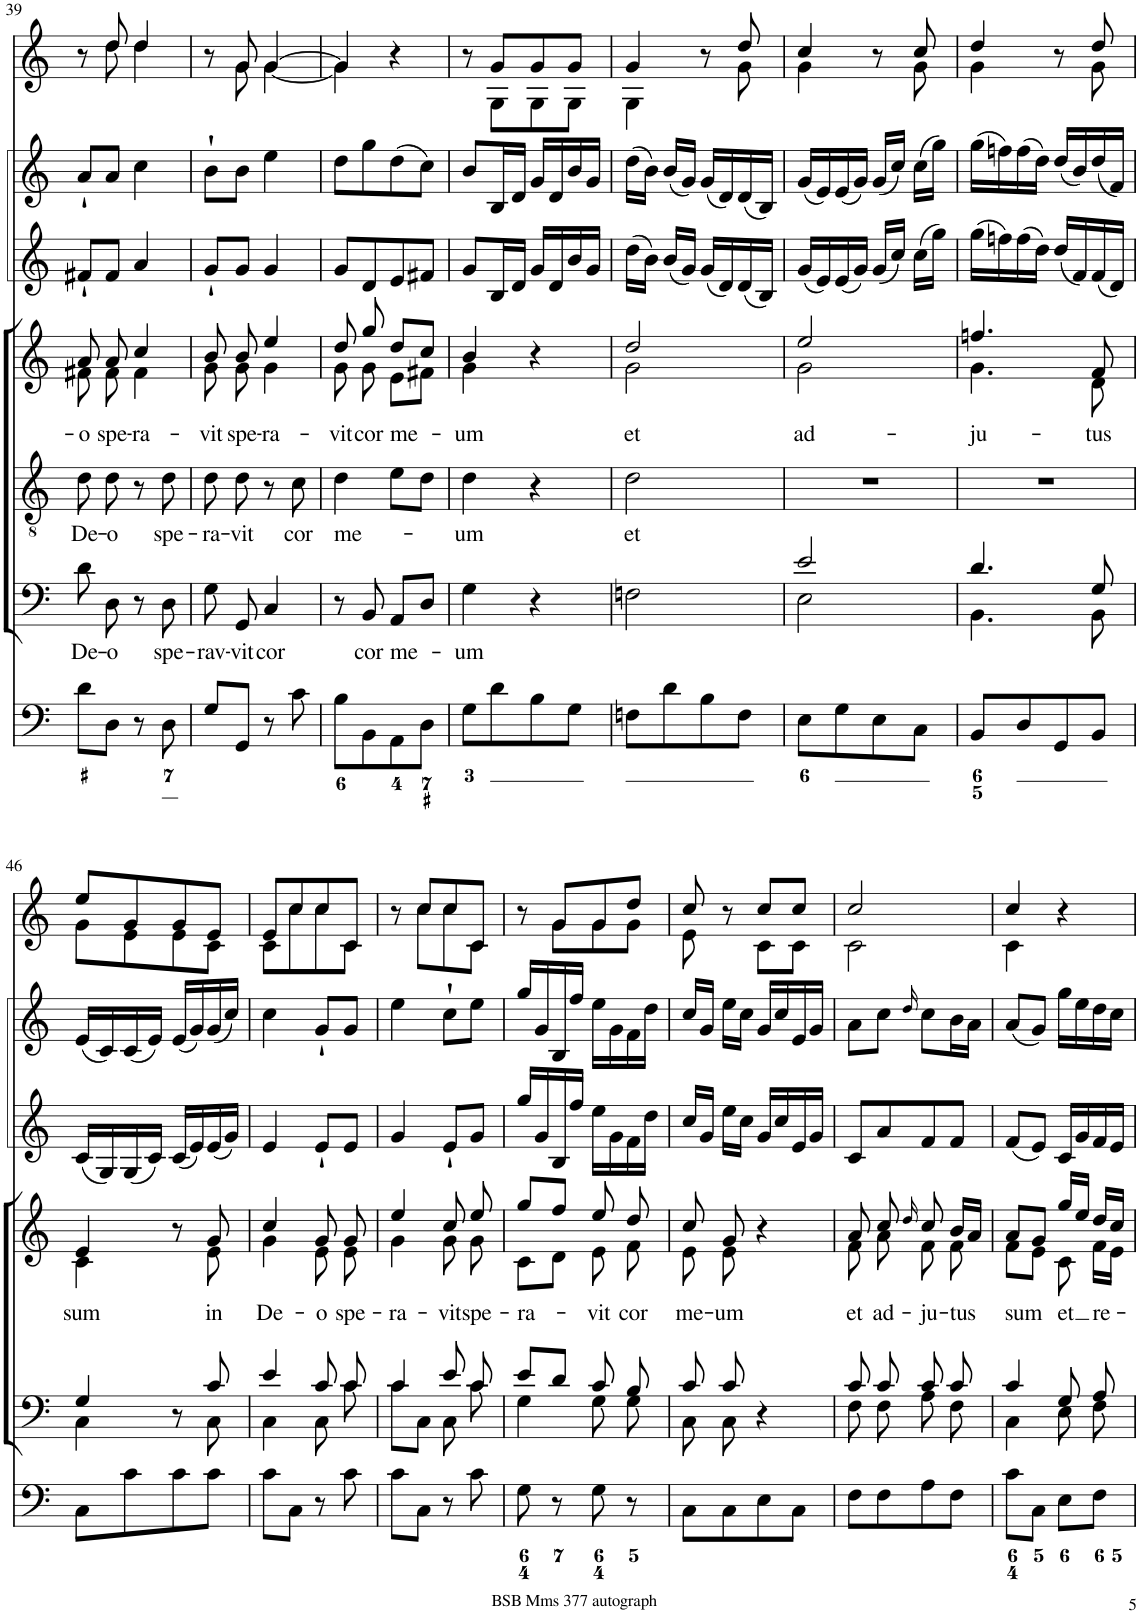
**kern	**kern	**text	**kern	**text	**kern	**text	**kern	**kern	**kern
*part7	*part6	*part6	*part5	*part5	*part4	*part4	*part3	*part2	*part1
*staff7	*staff6	*staff6	*staff5	*staff5	*staff4	*staff4	*staff3	*staff2	*staff1
*I"Organ	*I"Voice	*	*I"Tenor	*	*I"Voice	*	*I"Violin	*I"Violini	*I"Clarini in C
*	*	*	*	*	*	*	*I'Vln	*I'Vln	*
!!LO:PB:g=z
*clefF4	*clefF4	*	*clefGv2	*	*clefG2	*	*clefG2	*clefG2	*clefG2
*k[]	*k[]	*	*k[]	*	*k[]	*	*k[]	*k[]	*k[]
*M2/4	*M2/4	*	*M2/4	*	*M2/4	*	*M2/4	*M2/4	*M2/4
=39	=39	=39	=39	=39	=39	=39	=39	=39	=39
!	!	!LO:LY:b	!	!LO:LY:b	!	!LO:LY:b	!	!	!
*	*	*	*	*	*^	*	*	*	*^
8d\L	8d\	De-	8d\	De-	8a/	8f#X\	-o	8f#X`/L	8a`/L	8r	8ryy
!	!	!LO:LY:b	!	!LO:LY:b	!	!	!LO:LY:b	!	!	!	!
8D\J	8D\	-o	8d\	-o	8a/	8f#\	spe-	8f#/J	8a/J	8dd/	8dd\
!	!	!	!	!	!	!	!LO:LY:b	!	!	!	!
8r	8r	.	8r	.	4cc/	4f#\	-ra-	4a/	4cc\	4dd/	4dd\
!	!	!LO:LY:b	!	!LO:LY:b	!	!	!	!	!	!	!
8D\	8D\	spe-	8d\	spe-	.	.	.	.	.	.	.
=40	=40	=40	=40	=40	=40	=40	=40	=40	=40	=40	=40
!	!	!LO:LY:b	!	!LO:LY:b	!	!	!LO:LY:b	!	!	!	!
8G/L	8G\	-rav-	8d\	-ra-	8b/	8g\	-vit	8g`/L	8b`\L	8r	8ryy
!	!	!LO:LY:b	!	!LO:LY:b	!	!	!LO:LY:b	!	!	!	!
8GG/J	8GG/	-vit	8d\	-vit	8b/	8g\	spe-	8g/J	8b\J	8g/	8g\
!	!	!LO:LY:b	!	!	!	!	!LO:LY:b	!	!	!	!
8r	4C/	cor	8r	.	4ee/	4g\	-ra-	4g/	4ee\	[4g/	[4g\
!	!	!	!	!LO:LY:b	!	!	!	!	!	!	!
8c\	.	.	8c\	cor	.	.	.	.	.	.	.
=41	=41	=41	=41	=41	=41	=41	=41	=41	=41	=41	=41
!	!	!	!	!LO:LY:b	!	!	!LO:LY:b	!	!	!	!
8B\L	8r	.	4d\	me-	8dd/	8g\	-vit	8g/L	8dd\L	4g/]	4g\]
!	!	!LO:LY:b	!	!	!	!	!LO:LY:b	!	!	!	!
8BB\	8BB/	cor	.	.	8gg/	8g\	cor	8d/	8gg\	.	.
!	!	!LO:LY:b	!	!	!	!	!LO:LY:b	!	!	!	!
8AA\	8AA/L	me-	8e\L	.	8dd/L	8e\L	me-	8e/	(8dd\	4r	4ryy
8D\J	8D/J	.	8d\J	.	8cc/J	8f#X\J	.	8f#X/J	8cc\J)	.	.
=42	=42	=42	=42	=42	=42	=42	=42	=42	=42	=42	=42
!	!	!LO:LY:b	!	!LO:LY:b	!	!	!LO:LY:b	!	!	!	!
8G\L	4G\	-um	4d\	-um	4b/	4g\	-um	8g/L	8b/L	8r	8ryy
8d\	.	.	.	.	.	.	.	16B/L	16B/L	8g/L	8G\L
.	.	.	.	.	.	.	.	16d/JJ	16d/JJ	.	.
8B\	4r	.	4r	.	4r	4ryy	.	16g/LL	16g/LL	8g/	8G\
.	.	.	.	.	.	.	.	16d/	16d/	.	.
8G\J	.	.	.	.	.	.	.	16b/	16b/	8g/J	8G\J
.	.	.	.	.	.	.	.	16g/JJ	16g/JJ	.	.
=43	=43	=43	=43	=43	=43	=43	=43	=43	=43	=43	=43
!	!	!	!	!LO:LY:b	!	!	!LO:LY:b	!	!	!	!
8Fn\L	2Fn\	.	2d\	et	2dd/	2g\	et	(16dd\LL	(16dd\LL	4g/	4G\
.	.	.	.	.	.	.	.	16b\JJ)	16b\JJ)	.	.
8d\	.	.	.	.	.	.	.	(16b/LL	(16b/LL	.	.
.	.	.	.	.	.	.	.	16g/JJ)	16g/JJ)	.	.
8B\	.	.	.	.	.	.	.	(16g/LL	(16g/LL	8r	8ryy
.	.	.	.	.	.	.	.	16d/)	16d/)	.	.
8F\J	.	.	.	.	.	.	.	(16d/	(16d/	8dd/	8g\
.	.	.	.	.	.	.	.	16B/JJ)	16B/JJ)	.	.
=44	=44	=44	=44	=44	=44	=44	=44	=44	=44	=44	=44
*	*^	*	*	*	*	*	*	*	*	*	*
!	!	!	!	!	!	!	!	!LO:LY:b	!	!	!	!
8E\L	2e/	2E\	.	2r	.	2ee/	2g\	ad-	(16g/LL	(16g/LL	4cc/	4g\
.	.	.	.	.	.	.	.	.	16e/)	16e/)	.	.
8G\	.	.	.	.	.	.	.	.	(16e/	(16e/	.	.
.	.	.	.	.	.	.	.	.	16g/JJ)	16g/JJ)	.	.
8E\	.	.	.	.	.	.	.	.	(16g/LL	(16g/LL	8r	8ryy
.	.	.	.	.	.	.	.	.	16cc/JJ)	16cc/JJ)	.	.
8C\J	.	.	.	.	.	.	.	.	(16cc\LL	(16cc\LL	8cc/	8g\
.	.	.	.	.	.	.	.	.	16gg\JJ)	16gg\JJ)	.	.
=45	=45	=45	=45	=45	=45	=45	=45	=45	=45	=45	=45	=45
!	!	!	!	!	!	!	!	!LO:LY:b	!	!	!	!
8BB/L	4.d/	4.BB\	.	2r	.	4.ffn/	4.g\	-ju-	(16gg\LL	(16gg\LL	4dd/	4g\
.	.	.	.	.	.	.	.	.	16ffn\)	16ffn\)	.	.
8D/	.	.	.	.	.	.	.	.	(16ff\	(16ff\	.	.
.	.	.	.	.	.	.	.	.	16dd\JJ)	16dd\JJ)	.	.
8GG/	.	.	.	.	.	.	.	.	(16dd/LL	(16dd/LL	8r	8ryy
.	.	.	.	.	.	.	.	.	16f/)	16b/)	.	.
!	!	!	!	!	!	!	!	!LO:LY:b	!	!	!	!
8BB/J	8G/	8BB\	.	.	.	8f/	8d\	-tus	(16f/	(16dd/	8dd/	8g\
.	.	.	.	.	.	.	.	.	16d/JJ)	16f/JJ)	.	.
!!LO:LB:g=z	!!
=46	=46	=46	=46	=46	=46	=46	=46	=46	=46	=46	=46	=46
!	!	!	!	!	!	!	!	!LO:LY:b	!	!	!	!
8C\L	4G/	4C\	.	2r	.	4e/	4c\	sum	(16c/LL	(16e/LL	8ee/L	8g\L
.	.	.	.	.	.	.	.	.	16G/)	16c/)	.	.
8c\	.	.	.	.	.	.	.	.	(16G/	(16c/	8g/	8e\
.	.	.	.	.	.	.	.	.	16c/JJ)	16e/JJ)	.	.
8c\	8r	8ryy	.	.	.	8r	8ryy	.	(16c/LL	(16e/LL	8g/	8e\
.	.	.	.	.	.	.	.	.	16e/)	16g/)	.	.
!	!	!	!	!	!	!	!	!LO:LY:b	!	!	!	!
8c\J	8c/	8C\	.	.	.	8g/	8e\	in	(16e/	(16g/	8e/J	8c\J
.	.	.	.	.	.	.	.	.	16g/JJ)	16cc/JJ)	.	.
=47	=47	=47	=47	=47	=47	=47	=47	=47	=47	=47	=47	=47
!	!	!	!	!	!	!	!	!LO:LY:b	!	!	!	!
8c\L	4e/	4C\	.	2r	.	4cc/	4g\	De-	4e/	4cc\	8e/L	8c\L
8C\J	.	.	.	.	.	.	.	.	.	.	8cc/	8cc\
!	!	!	!	!	!	!	!	!LO:LY:b	!	!	!	!
8r	8c/	8C\	.	.	.	8g/	8e\	-o	8e`/L	8g`/L	8cc/	8cc\
!	!	!	!	!	!	!	!	!LO:LY:b	!	!	!	!
8c\	8c/	8c\	.	.	.	8g/	8e\	spe-	8e/J	8g/J	8c/J	8c\J
=48	=48	=48	=48	=48	=48	=48	=48	=48	=48	=48	=48	=48
!	!	!	!	!	!	!	!	!LO:LY:b	!	!	!	!
8c\L	4c/	8c\L	.	2r	.	4ee/	4g\	-ra-	4g/	4ee\	8r	8ryy
8C\J	.	8C\J	.	.	.	.	.	.	.	.	8cc/L	8cc\L
!	!	!	!	!	!	!	!	!LO:LY:b	!	!	!	!
8r	8e/	8C\	.	.	.	8cc/	8g\	-vit	8e`/L	8cc`\L	8cc/	8cc\
!	!	!	!	!	!	!	!	!LO:LY:b	!	!	!	!
8c\	8c/	8c\	.	.	.	8ee/	8g\	spe-	8g/J	8ee\J	8c/J	8c\J
=49	=49	=49	=49	=49	=49	=49	=49	=49	=49	=49	=49	=49
!	!	!	!	!	!	!	!	!LO:LY:b	!	!	!	!
8G\	8e/L	4G\	.	2r	.	8gg/L	8c\L	-ra-	16gg/LL	16gg/LL	8r	8ryy
.	.	.	.	.	.	.	.	.	16g/	16g/	.	.
8r	8d/J	.	.	.	.	8ff/J	8d\J	.	16B/	16B/	8g/L	8g\L
.	.	.	.	.	.	.	.	.	16ff/JJ	16ff/JJ	.	.
!	!	!	!	!	!	!	!	!LO:LY:b	!	!	!	!
8G\	8c/	8G\	.	.	.	8ee/	8e\	-vit	16ee\LL	16ee\LL	8g/	8g\
.	.	.	.	.	.	.	.	.	16g\	16g\	.	.
!	!	!	!	!	!	!	!	!LO:LY:b	!	!	!	!
8r	8B/	8G\	.	.	.	8dd/	8f\	cor	16f\	16f\	8dd/J	8g\J
.	.	.	.	.	.	.	.	.	16dd\JJ	16dd\JJ	.	.
=50	=50	=50	=50	=50	=50	=50	=50	=50	=50	=50	=50	=50
!	!	!	!	!	!	!	!	!LO:LY:b	!	!	!	!
8C\L	8c/	8C\	.	2r	.	8cc/	8e\	me-	16cc/LL	16cc/LL	8cc/	8e\
.	.	.	.	.	.	.	.	.	16g/JJ	16g/JJ	.	.
!	!	!	!	!	!	!	!	!LO:LY:b	!	!	!	!
8C\	8c/	8C\	.	.	.	8g/	8e\	-um	16ee\LL	16ee\LL	8r	8ryy
.	.	.	.	.	.	.	.	.	16cc\JJ	16cc\JJ	.	.
8E\	4r	4ryy	.	.	.	4r	4ryy	.	16g/LL	16g/LL	8cc/L	8c\L
.	.	.	.	.	.	.	.	.	16cc/	16cc/	.	.
8C\J	.	.	.	.	.	.	.	.	16e/	16e/	8cc/J	8c\J
.	.	.	.	.	.	.	.	.	16g/JJ	16g/JJ	.	.
=51	=51	=51	=51	=51	=51	=51	=51	=51	=51	=51	=51	=51
!	!	!	!	!	!	!	!	!LO:LY:b	!	!	!	!
8F\L	8c/	8F\	.	2r	.	8a/	8f\	et	8c/L	8a\L	2cc/	2c\
!	!	!	!	!	!	!	!	!LO:LY:b	!	!	!	!
8F\	8c/	8F\	.	.	.	8cc/	8a\	ad-	8a/	8cc\J	.	.
.	.	.	.	.	.	16qdd/	.	.	.	16qdd/	.	.
!	!	!	!	!	!	!	!	!LO:LY:b	!	!	!	!
8A\	8c/	8A\	.	.	.	8cc/	8f\	-ju-	8f/	8cc\L	.	.
!	!	!	!	!	!	!	!	!LO:LY:b	!	!	!	!
8F\J	8c/	8F\	.	.	.	16b/LL	8f\	-tus	8f/J	16b\L	.	.
.	.	.	.	.	.	16a/JJ	.	.	.	16a\JJ	.	.
=52	=52	=52	=52	=52	=52	=52	=52	=52	=52	=52	=52	=52
!	!	!	!	!	!	!	!	!LO:LY:b	!	!	!	!
8c\L	4c/	4C\	.	2r	.	8a/L	8f\L	sum	(8f/L	(8a/L	4cc/	4c\
8C\J	.	.	.	.	.	8g/J	8e\J	.	8e/J)	8g/J)	.	.
!	!	!	!	!	!	!	!	!LO:LY:b	!	!	!	!
8E\L	8G/	8E\	.	.	.	16gg/LL	8c\	et	16c/LL	16gg\LL	4r	4ryy
.	.	.	.	.	.	16ee/JJ	.	.	16g/	16ee\	.	.
!	!	!	!	!	!	!	!	!LO:LY:b	!	!	!	!
8F\J	8A/	8F\	.	.	.	16dd/LL	16f\LL	re-	16f/	16dd\	.	.
.	.	.	.	.	.	16cc/JJ	16e\JJ	.	16e/JJ	16cc\JJ	.	.
*	*v	*v	*	*	*	*v	*v	*	*	*	*v	*v
=	=	=	=	=	=	=	=	=	=
*-	*-	*-	*-	*-	*-	*-	*-	*-	*-
